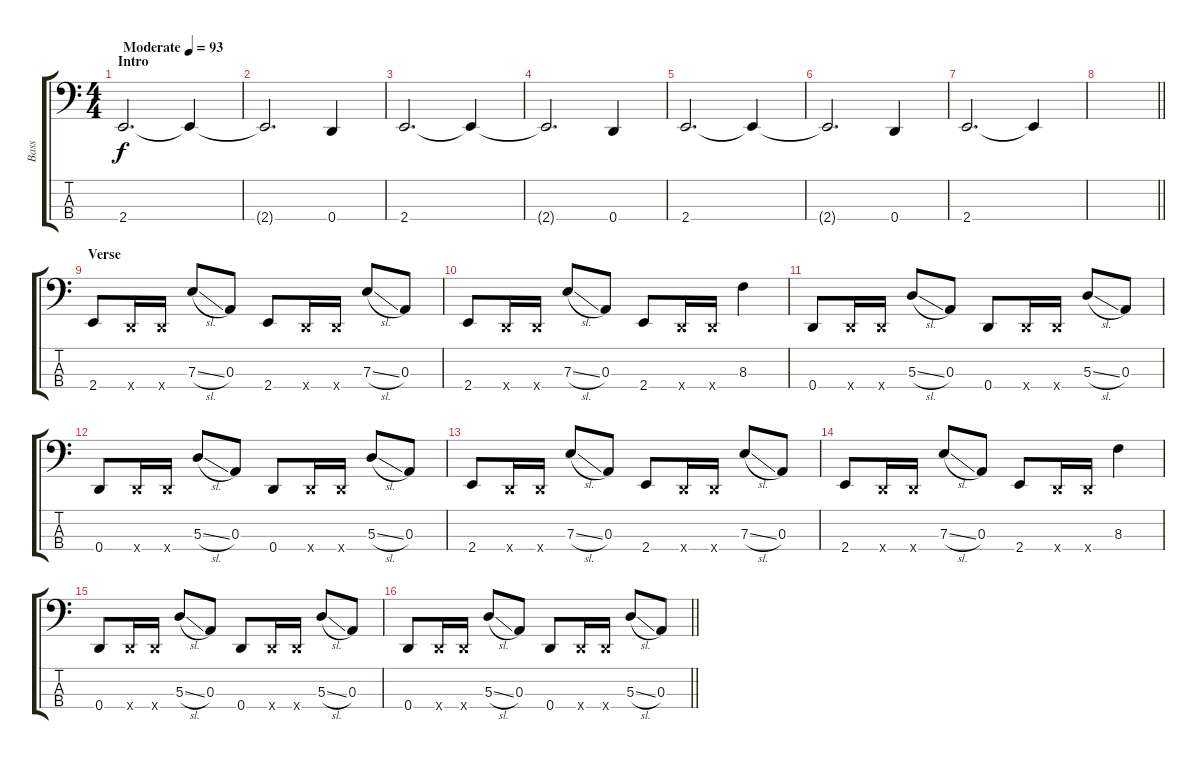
\track ("Bass" "Bass") {instrument electricbassfinger}
\staff {score tabs}
\tuning (G2 D2 A1 D1) {hide}
\ts (4 4)
\section ("" "Intro")
\tempo (93 "Moderate")
\clef f4
\ks c
2.4.2{d dy f instrument electricbassfinger} 2.4{t}.4 |
2.4{t}.2{d} 0.4.4 |
2.4.2{d} 2.4{t}.4 |
2.4{t}.2{d} 0.4.4 |
2.4.2{d} 2.4{t}.4 |
2.4{t}.2{d} 0.4.4 |
2.4.2{d} 2.4{t}.4 |
\barLineRight lightlight
|
\section ("" "Verse")
2.4.8 0.4{x}.16 0.4{x}.16 7.3{sl}.8 0.3.8 2.4.8 0.4{x}.16 0.4{x}.16 7.3{sl}.8 0.3.8 |
2.4.8 0.4{x}.16 0.4{x}.16 7.3{sl}.8 0.3.8 2.4.8 0.4{x}.16 0.4{x}.16 8.3.4 |
0.4.8 0.4{x}.16 0.4{x}.16 5.3{sl}.8 0.3.8 0.4.8 0.4{x}.16 0.4{x}.16 5.3{sl}.8 0.3.8 |
0.4.8 0.4{x}.16 0.4{x}.16 5.3{sl}.8 0.3.8 0.4.8 0.4{x}.16 0.4{x}.16 5.3{sl}.8 0.3.8 |
2.4.8 0.4{x}.16 0.4{x}.16 7.3{sl}.8 0.3.8 2.4.8 0.4{x}.16 0.4{x}.16 7.3{sl}.8 0.3.8 |
2.4.8 0.4{x}.16 0.4{x}.16 7.3{sl}.8 0.3.8 2.4.8 0.4{x}.16 0.4{x}.16 8.3.4 |
0.4.8 0.4{x}.16 0.4{x}.16 5.3{sl}.8 0.3.8 0.4.8 0.4{x}.16 0.4{x}.16 5.3{sl}.8 0.3.8 |
\barLineRight lightlight
0.4.8 0.4{x}.16 0.4{x}.16 5.3{sl}.8 0.3.8 0.4.8 0.4{x}.16 0.4{x}.16 5.3{sl}.8 0.3.8
